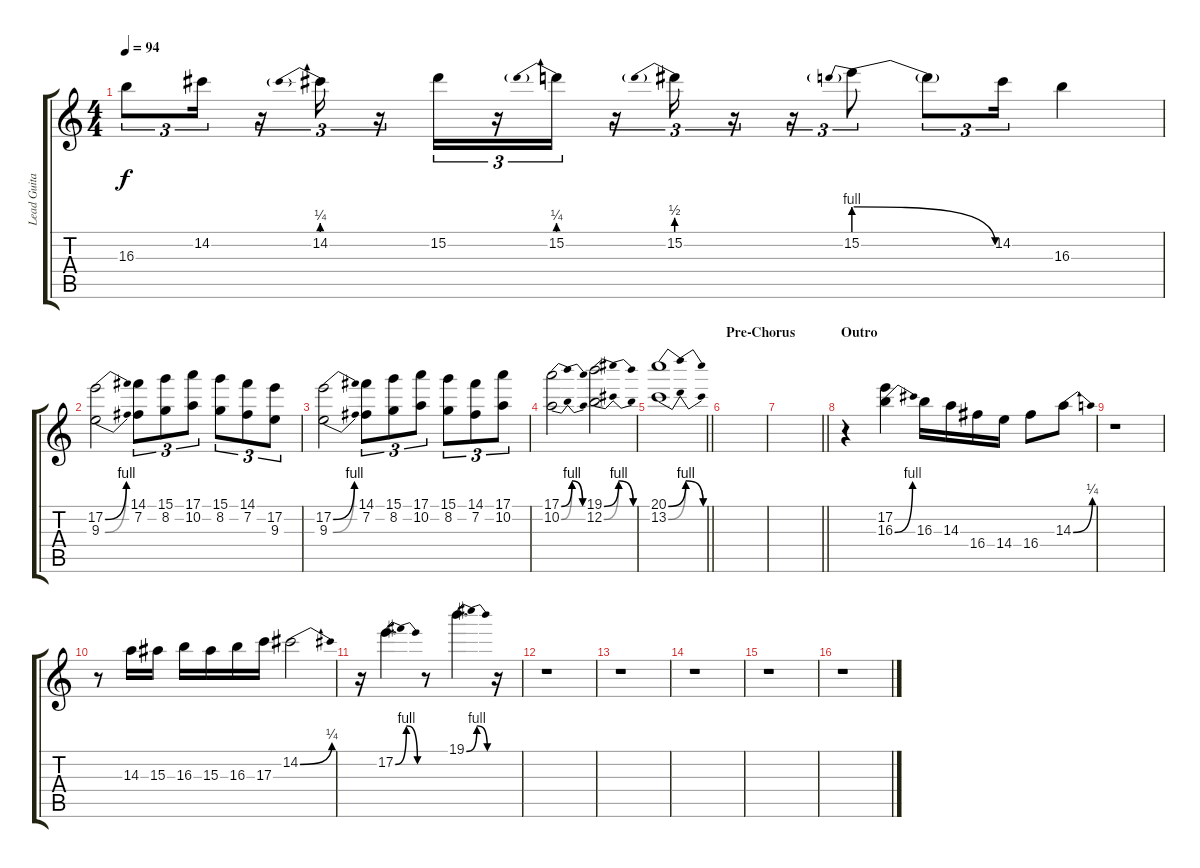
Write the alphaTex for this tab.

\track ("Lead Guitar" "Lead Guita") {instrument distortionguitar}
\staff {score tabs}
\tuning (E4 B3 G3 D3 A2 E2) {hide}
\ts (4 4)
\tempo 94
\clef g2
\ks c
16.3.8{tu (3 2) dy f} 14.2.16{tu (3 2)} r.16{tu (3 2)} 14.2{be (prebend 0 1 60 1)}.16{tu (3 2)} r.16{tu (3 2)} 15.2.16{tu (3 2)} r.16{tu (3 2)} 15.2{be (prebend 0 1 60 1)}.16{tu (3 2)} r.16{tu (3 2)} 15.2{be (prebend 0 2 60 2)}.16{tu (3 2)} r.16{tu (3 2)} r.16{tu (3 2)} 15.2{be (prebendrelease 0 4 60 0)}.8{tu (3 2)} 15.2{t}.8{tu (3 2)} 14.2.16{tu (3 2)} 16.3.4 |
(17.2{be (bend 0 0 60 4)} 9.3{be (bend 0 0 60 4)}).2 (14.1 7.2).8{tu (3 2)} (15.1 8.2).8{tu (3 2)} (17.1 10.2).8{tu (3 2)} (15.1 8.2).8{tu (3 2)} (14.1 7.2).8{tu (3 2)} (17.2 9.3).8{tu (3 2)} |
(17.2{be (bend 0 0 60 4)} 9.3{be (bend 0 0 60 4)}).2 (14.1 7.2).8{tu (3 2)} (15.1 8.2).8{tu (3 2)} (17.1 10.2).8{tu (3 2)} (15.1 8.2).8{tu (3 2)} (14.1 7.2).8{tu (3 2)} (17.1 10.2).8{tu (3 2)} |
(17.1{be (bendrelease 0 0 22 4 52 4 60 0)} 10.2{be (bendrelease 0 0 22 4 52 4 60 0)}).2 (19.1{be (bendrelease 0 0 22 4 52 4 60 0)} 12.2{be (bendrelease 0 0 22 4 52 4 60 0)}).2 |
\barLineRight lightlight
(20.1{be (bendrelease 0 0 10 4 49 4 60 0)} 13.2{be (bendrelease 0 0 11 4 50 4 60 0)}).1 |
\section ("" "Pre-Chorus")
|
\barLineRight lightlight
|
\section ("" "Outro")
r.4 (17.2 16.3{be (bend 0 0 60 4)}).4 16.3.16 14.3.16 16.4.16 14.4.16 16.4.8 14.3{be (bend 0 0 60 1)}.8 |
r.1 |
r.8 14.3.16 15.3.16 16.3.16 15.3.16 16.3.16 17.3.16 14.2{be (bend 0 0 60 1)}.2 |
r.16 17.2{be (bendrelease 0 0 15 4 50 4 60 0)}.4{d} r.8 19.1{be (bendrelease 0 0 15 4 49 4 60 0)}.4{d} r.16 |
r.1 |
r.1 |
r.1 |
r.1 |
r.1
